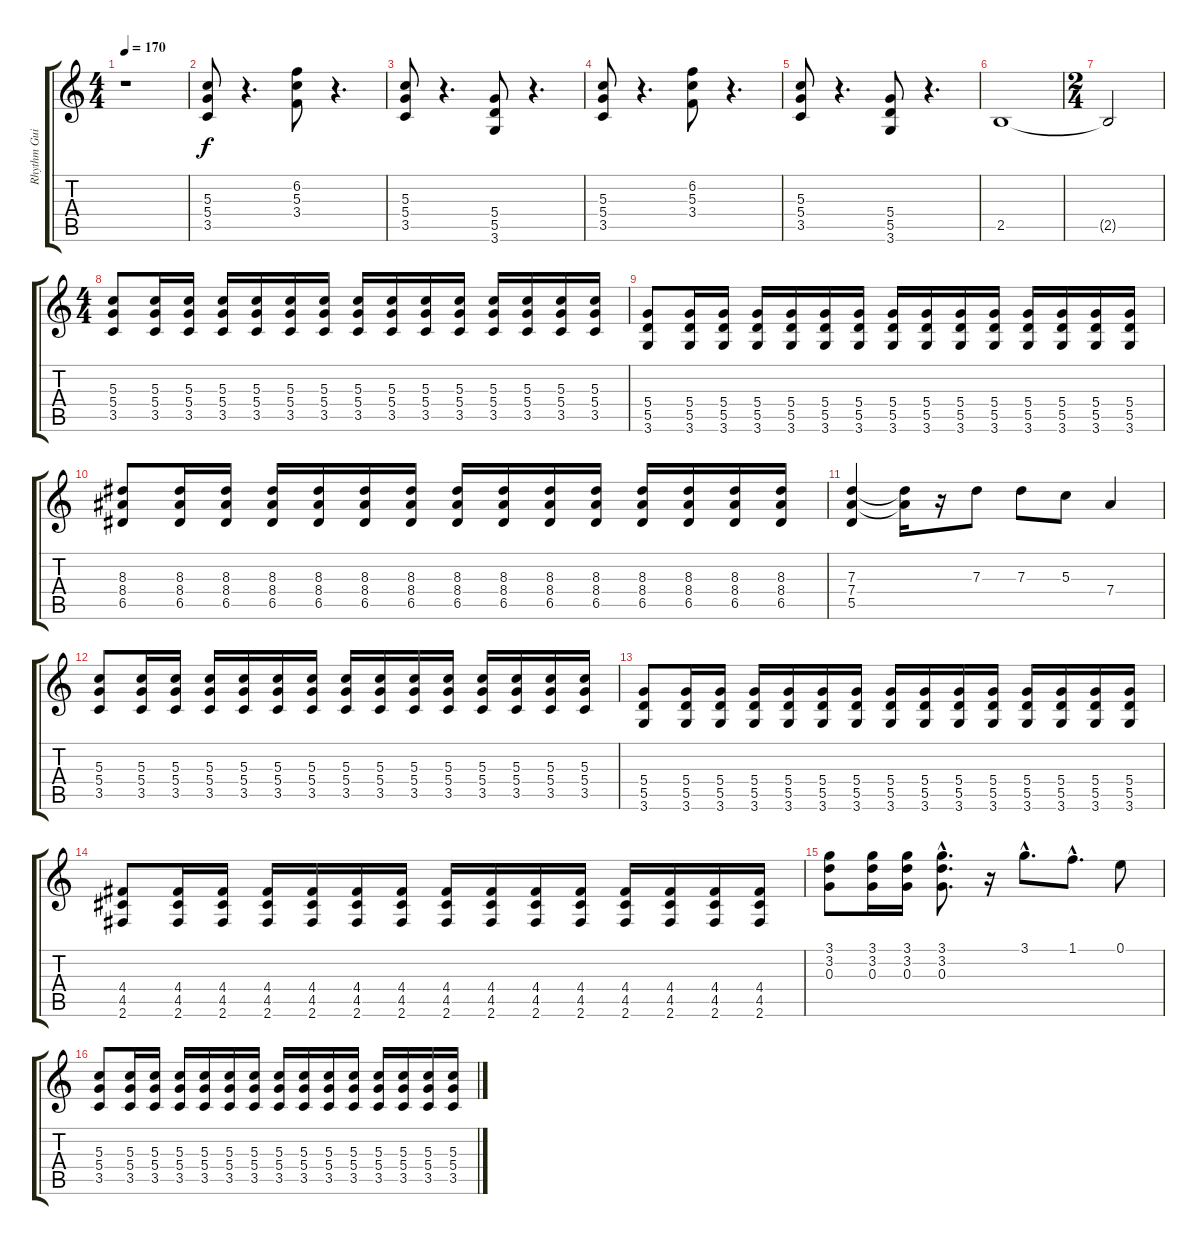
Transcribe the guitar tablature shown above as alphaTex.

\track ("Rhythm Guitar" "Rhythm Gui") {instrument distortionguitar}
\staff {score tabs}
\tuning (E4 B3 G3 D3 A2 E2) {hide}
\ts (4 4)
\tempo 170
\clef g2
\ks c
r.1{dy f} |
(5.3 5.4 3.5).8 r.4{d} (6.2 5.3 3.4).8 r.4{d} |
(5.3 5.4 3.5).8 r.4{d} (5.4 5.5 3.6).8 r.4{d} |
(5.3 5.4 3.5).8 r.4{d} (6.2 5.3 3.4).8 r.4{d} |
(5.3 5.4 3.5).8 r.4{d} (5.4 5.5 3.6).8 r.4{d} |
2.5.1 |
\ts (2 4)
2.5{t}.2 |
\ts (4 4)
(5.3 5.4 3.5).8 (5.3 5.4 3.5).16 (5.3 5.4 3.5).16 (5.3 5.4 3.5).16 (5.3 5.4 3.5).16 (5.3 5.4 3.5).16 (5.3 5.4 3.5).16 (5.3 5.4 3.5).16 (5.3 5.4 3.5).16 (5.3 5.4 3.5).16 (5.3 5.4 3.5).16 (5.3 5.4 3.5).16 (5.3 5.4 3.5).16 (5.3 5.4 3.5).16 (5.3 5.4 3.5).16 |
(5.4 5.5 3.6).8 (5.4 5.5 3.6).16 (5.4 5.5 3.6).16 (5.4 5.5 3.6).16 (5.4 5.5 3.6).16 (5.4 5.5 3.6).16 (5.4 5.5 3.6).16 (5.4 5.5 3.6).16 (5.4 5.5 3.6).16 (5.4 5.5 3.6).16 (5.4 5.5 3.6).16 (5.4 5.5 3.6).16 (5.4 5.5 3.6).16 (5.4 5.5 3.6).16 (5.4 5.5 3.6).16 |
(8.3 8.4 6.5).8 (8.3 8.4 6.5).16 (8.3 8.4 6.5).16 (8.3 8.4 6.5).16 (8.3 8.4 6.5).16 (8.3 8.4 6.5).16 (8.3 8.4 6.5).16 (8.3 8.4 6.5).16 (8.3 8.4 6.5).16 (8.3 8.4 6.5).16 (8.3 8.4 6.5).16 (8.3 8.4 6.5).16 (8.3 8.4 6.5).16 (8.3 8.4 6.5).16 (8.3 8.4 6.5).16 |
(7.3 7.4 5.5).4 (7.3{t} 7.4{t}).16 r.16 7.3.8 7.3.8 5.3.8 7.4.4 |
(5.3 5.4 3.5).8 (5.3 5.4 3.5).16 (5.3 5.4 3.5).16 (5.3 5.4 3.5).16 (5.3 5.4 3.5).16 (5.3 5.4 3.5).16 (5.3 5.4 3.5).16 (5.3 5.4 3.5).16 (5.3 5.4 3.5).16 (5.3 5.4 3.5).16 (5.3 5.4 3.5).16 (5.3 5.4 3.5).16 (5.3 5.4 3.5).16 (5.3 5.4 3.5).16 (5.3 5.4 3.5).16 |
(5.4 5.5 3.6).8 (5.4 5.5 3.6).16 (5.4 5.5 3.6).16 (5.4 5.5 3.6).16 (5.4 5.5 3.6).16 (5.4 5.5 3.6).16 (5.4 5.5 3.6).16 (5.4 5.5 3.6).16 (5.4 5.5 3.6).16 (5.4 5.5 3.6).16 (5.4 5.5 3.6).16 (5.4 5.5 3.6).16 (5.4 5.5 3.6).16 (5.4 5.5 3.6).16 (5.4 5.5 3.6).16 |
(4.4 4.5 2.6).8 (4.4 4.5 2.6).16 (4.4 4.5 2.6).16 (4.4 4.5 2.6).16 (4.4 4.5 2.6).16 (4.4 4.5 2.6).16 (4.4 4.5 2.6).16 (4.4 4.5 2.6).16 (4.4 4.5 2.6).16 (4.4 4.5 2.6).16 (4.4 4.5 2.6).16 (4.4 4.5 2.6).16 (4.4 4.5 2.6).16 (4.4 4.5 2.6).16 (4.4 4.5 2.6).16 |
(3.1 3.2 0.3).8 (3.1 3.2 0.3).16 (3.1 3.2 0.3).16 (3.1{hac} 3.2{hac} 0.3{hac}).8{d} r.16 3.1{hac}.8{d} 1.1{hac}.8{d} 0.1.8 |
(5.3 5.4 3.5).8 (5.3 5.4 3.5).16 (5.3 5.4 3.5).16 (5.3 5.4 3.5).16 (5.3 5.4 3.5).16 (5.3 5.4 3.5).16 (5.3 5.4 3.5).16 (5.3 5.4 3.5).16 (5.3 5.4 3.5).16 (5.3 5.4 3.5).16 (5.3 5.4 3.5).16 (5.3 5.4 3.5).16 (5.3 5.4 3.5).16 (5.3 5.4 3.5).16 (5.3 5.4 3.5).16
